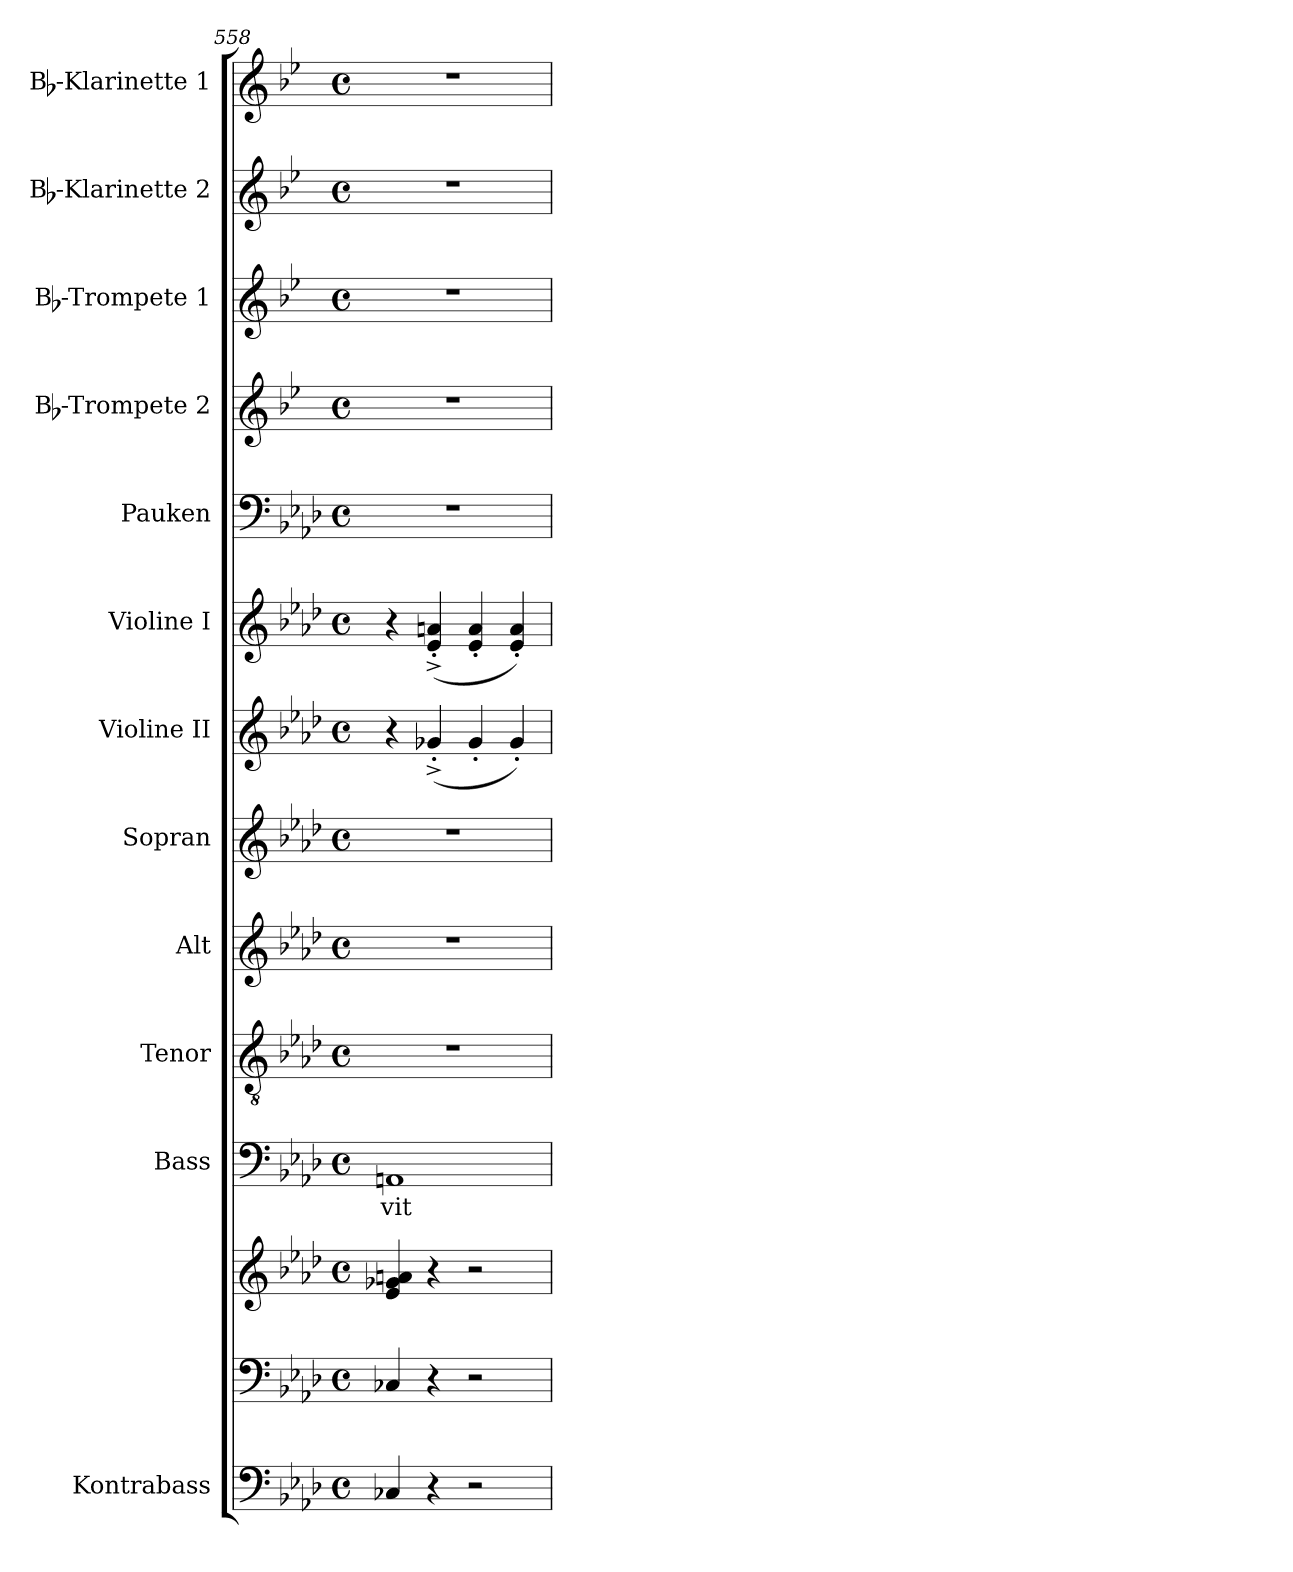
**kern	**kern	**kern	**kern	**text	**kern	**kern	**kern	**kern	**kern	**kern	**kern	**kern	**kern	**kern
*part13	*part12	*part12	*part11	*part11	*part10	*part9	*part8	*part7	*part6	*part5	*part4	*part3	*part2	*part1
*staff14	*staff13	*staff12	*staff11	*staff11	*staff10	*staff9	*staff8	*staff7	*staff6	*staff5	*staff4	*staff3	*staff2	*staff1
*I"Kontrabass	*	*	*I"Bass	*	*I"Tenor	*I"Alt	*I"Sopran	*I"Violine II	*I"Violine I	*I"Pauken	*I"Bb-Trompete 2	*I"Bb-Trompete 1	*I"Bb-Klarinette 2	*I"Bb-Klarinette 1
*I'Kb.	*	*	*I'B.	*	*I'T.	*I'A.	*I'S.	*I'Vl. II	*I'Vl. I	*I'Pk.	*I'Bb Trp. 2	*I'Bb Trp. 1	*I'Bb Kl. 2	*I'Bb Kl. 1
*clefF4	*clefF4	*clefG2	*clefF4	*	*clefGv2	*clefG2	*clefG2	*clefG2	*clefG2	*clefF4	*clefG2	*clefG2	*clefG2	*clefG2
*ITrd7c12	*	*	*	*	*	*	*	*	*	*	*ITrd1c2	*ITrd1c2	*ITrd1c2	*ITrd1c2
*k[b-e-a-d-]	*k[b-e-a-d-]	*k[b-e-a-d-]	*k[b-e-a-d-]	*	*k[b-e-a-d-]	*k[b-e-a-d-]	*k[b-e-a-d-]	*k[b-e-a-d-]	*k[b-e-a-d-]	*k[b-e-a-d-]	*k[b-e-a-d-]	*k[b-e-a-d-]	*k[b-e-a-d-]	*k[b-e-a-d-]
*A-:	*A-:	*A-:	*A-:	*	*A-:	*A-:	*A-:	*A-:	*A-:	*A-:	*A-:	*A-:	*A-:	*A-:
*M4/4	*M4/4	*M4/4	*M4/4	*	*M4/4	*M4/4	*M4/4	*M4/4	*M4/4	*M4/4	*M4/4	*M4/4	*M4/4	*M4/4
*met(c)	*met(c)	*met(c)	*met(c)	*	*met(c)	*met(c)	*met(c)	*met(c)	*met(c)	*met(c)	*met(c)	*met(c)	*met(c)	*met(c)
=558	=558	=558	=558	=558	=558	=558	=558	=558	=558	=558	=558	=558	=558	=558
!	!	!	!	!LO:LY:b	!	!	!	!	!	!	!	!	!	!
4CC-X/	4C-X/	4e-/ 4g-X/ 4an/	1AAn	-vit	1r	1r	1r	4r	4r	1r	1r	1r	1r	1r
4r	4r	4r	.	.	.	.	.	(<4g-X'<^>/	(<4e-/'<^> 4an/'<^>	.	.	.	.	.
2r	2r	2r	.	.	.	.	.	4g-'</	4e-/'< 4a/'<	.	.	.	.	.
.	.	.	.	.	.	.	.	4g-'</)	4e-/'< 4a/'<)	.	.	.	.	.
=	=	=	=	=	=	=	=	=	=	=	=	=	=	=
*-	*-	*-	*-	*-	*-	*-	*-	*-	*-	*-	*-	*-	*-	*-
